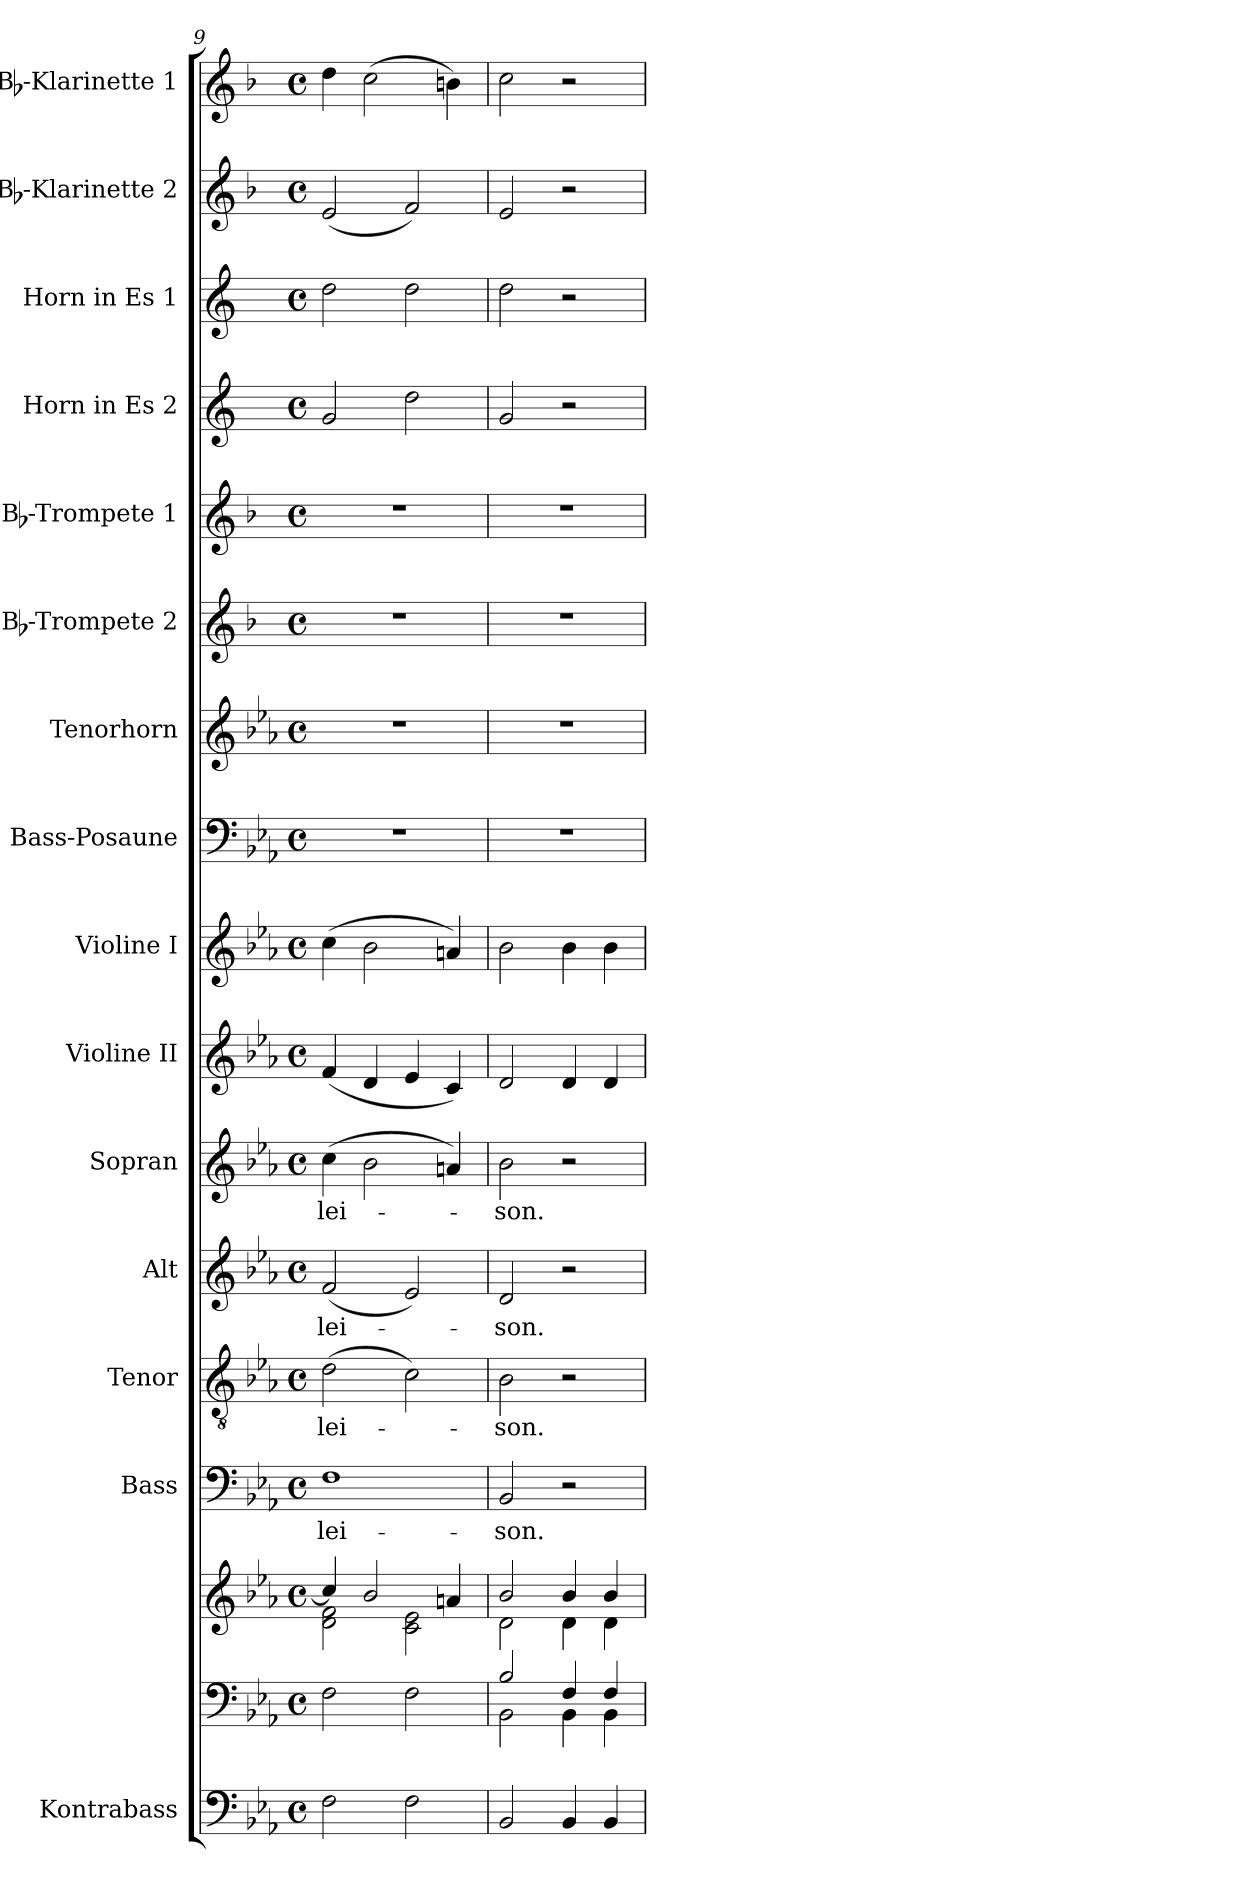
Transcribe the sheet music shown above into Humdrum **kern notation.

**kern	**kern	**kern	**kern	**text	**kern	**text	**kern	**text	**kern	**text	**kern	**kern	**kern	**kern	**kern	**kern	**kern	**kern	**kern	**kern
*part16	*part15	*part15	*part14	*part14	*part13	*part13	*part12	*part12	*part11	*part11	*part10	*part9	*part8	*part7	*part6	*part5	*part4	*part3	*part2	*part1
*staff17	*staff16	*staff15	*staff14	*staff14	*staff13	*staff13	*staff12	*staff12	*staff11	*staff11	*staff10	*staff9	*staff8	*staff7	*staff6	*staff5	*staff4	*staff3	*staff2	*staff1
*I"Kontrabass	*	*	*I"Bass	*	*I"Tenor	*	*I"Alt	*	*I"Sopran	*	*I"Violine II	*I"Violine I	*I"Bass-Posaune	*I"Tenorhorn	*I"Bb-Trompete 2	*I"Bb-Trompete 1	*I"Horn in Es 2	*I"Horn in Es 1	*I"Bb-Klarinette 2	*I"Bb-Klarinette 1
*I'Kb.	*	*	*I'B.	*	*I'T.	*	*I'A.	*	*I'S.	*	*I'Vl. II	*I'Vl. I	*I'B. Pos.	*I'T. Hrn.	*I'Bb Trp. 2	*I'Bb Trp. 1	*	*	*I'Bb Kl. 2	*I'Bb Kl. 1
!!LO:PB:g=z
*clefF4	*clefF4	*clefG2	*clefF4	*	*clefGv2	*	*clefG2	*	*clefG2	*	*clefG2	*clefG2	*clefF4	*clefG2	*clefG2	*clefG2	*clefG2	*clefG2	*clefG2	*clefG2
*ITrd7c12	*	*	*	*	*	*	*	*	*	*	*	*	*	*ITrd8c14	*ITrd1c2	*ITrd1c2	*ITrd5c9	*ITrd5c9	*ITrd1c2	*ITrd1c2
*k[b-e-a-]	*k[b-e-a-]	*k[b-e-a-]	*k[b-e-a-]	*	*k[b-e-a-]	*	*k[b-e-a-]	*	*k[b-e-a-]	*	*k[b-e-a-]	*k[b-e-a-]	*k[b-e-a-]	*k[b-e-a-]	*k[b-e-a-]	*k[b-e-a-]	*k[b-e-a-]	*k[b-e-a-]	*k[b-e-a-]	*k[b-e-a-]
*E-:	*E-:	*E-:	*E-:	*	*E-:	*	*E-:	*	*E-:	*	*E-:	*E-:	*E-:	*E-:	*E-:	*E-:	*E-:	*E-:	*E-:	*E-:
*M4/4	*M4/4	*M4/4	*M4/4	*	*M4/4	*	*M4/4	*	*M4/4	*	*M4/4	*M4/4	*M4/4	*M4/4	*M4/4	*M4/4	*M4/4	*M4/4	*M4/4	*M4/4
*met(c)	*met(c)	*met(c)	*met(c)	*	*met(c)	*	*met(c)	*	*met(c)	*	*met(c)	*met(c)	*met(c)	*met(c)	*met(c)	*met(c)	*met(c)	*met(c)	*met(c)	*met(c)
=9	=9	=9	=9	=9	=9	=9	=9	=9	=9	=9	=9	=9	=9	=9	=9	=9	=9	=9	=9	=9
*	*	*^	*	*	*	*	*	*	*	*	*	*	*	*	*	*	*	*	*	*
!	!	!	!	!	!LO:LY:b	!	!LO:LY:b	!	!LO:LY:b	!	!LO:LY:b	!	!	!	!	!	!	!	!	!	!
2FF\	2F\	4cc/]	2d\ 2f\	1F	-lei-	(>2d\	-lei-	(<2f/	-lei-	(>4cc\	lei-	(<4f/	(>4cc\	1r	1r	1r	1r	2B-/	2f\	(<2d/	4cc\
.	.	2b-/	.	.	.	.	.	.	.	2b-\	.	4d/	2b-\	.	.	.	.	.	.	.	(>2b-\
2FF\	2F\	.	2c\ 2e-\	.	.	2c\)	.	2e-/)	.	.	.	4e-/	.	.	.	.	.	2f\	2f\	2e-/)	.
.	.	4an/	.	.	.	.	.	.	.	4an/)	.	4c/)	4an/)	.	.	.	.	.	.	.	4an\)
=10	=10	=10	=10	=10	=10	=10	=10	=10	=10	=10	=10	=10	=10	=10	=10	=10	=10	=10	=10	=10	=10
*	*^	*	*	*	*	*	*	*	*	*	*	*	*	*	*	*	*	*	*	*	*
!	!	!	!	!	!	!LO:LY:b	!	!LO:LY:b	!	!LO:LY:b	!	!LO:LY:b	!	!	!	!	!	!	!	!	!	!
2BBB-/	2B-/	2BB-\	2b-/	2d\	2BB-/	-son.	2B-\	-son.	2d/	-son.	2b-\	-son.	2d/	2b-\	1r	1r	1r	1r	2B-/	2f\	2d/	2b-\
4BBB-/	4F/	4BB-\	4b-/	4d\	2r	.	2r	.	2r	.	2r	.	4d/	4b-\	.	.	.	.	2r	2r	2r	2r
4BBB-/	4F/	4BB-\	4b-/	4d\	.	.	.	.	.	.	.	.	4d/	4b-\	.	.	.	.	.	.	.	.
*	*v	*v	*	*	*	*	*	*	*	*	*	*	*	*	*	*	*	*	*	*	*	*
*	*	*v	*v	*	*	*	*	*	*	*	*	*	*	*	*	*	*	*	*	*	*
=	=	=	=	=	=	=	=	=	=	=	=	=	=	=	=	=	=	=	=	=
*-	*-	*-	*-	*-	*-	*-	*-	*-	*-	*-	*-	*-	*-	*-	*-	*-	*-	*-	*-	*-
